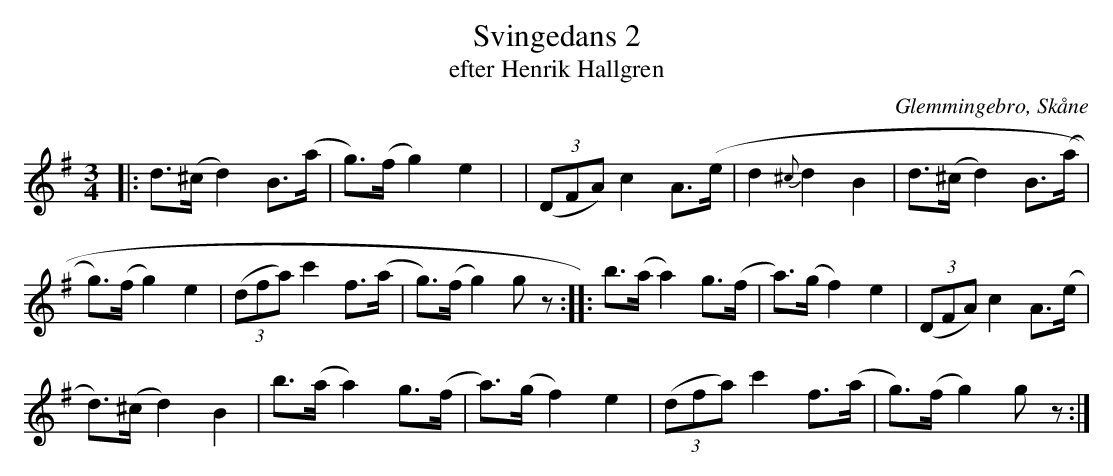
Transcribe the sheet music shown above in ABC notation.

X:1
T:Svingedans 2
T:efter Henrik Hallgren
O:Glemmingebro, Skåne
M:3/4
L:1/8
K:G
|: d>(^c d2) B>(a | g)>(f g2) e2 | | (3(DFA) c2 A>(e | d2 {^c}d2 B2 | d>(^c d2) B>(a |
g)>(f g2) e2 | (3(dfa) c'2 f>(a | g)>(f  g2)  gz :: b>(a a2) g>(f | a)>(g f2) e2 | (3(DFA) c2 A>(e |
d)>(^c d2) B2 |b>(a a2) g>(f | a)>(g f2) e2 | (3(dfa) c'2 f>(a | g)>(f  g2)  gz  :|
